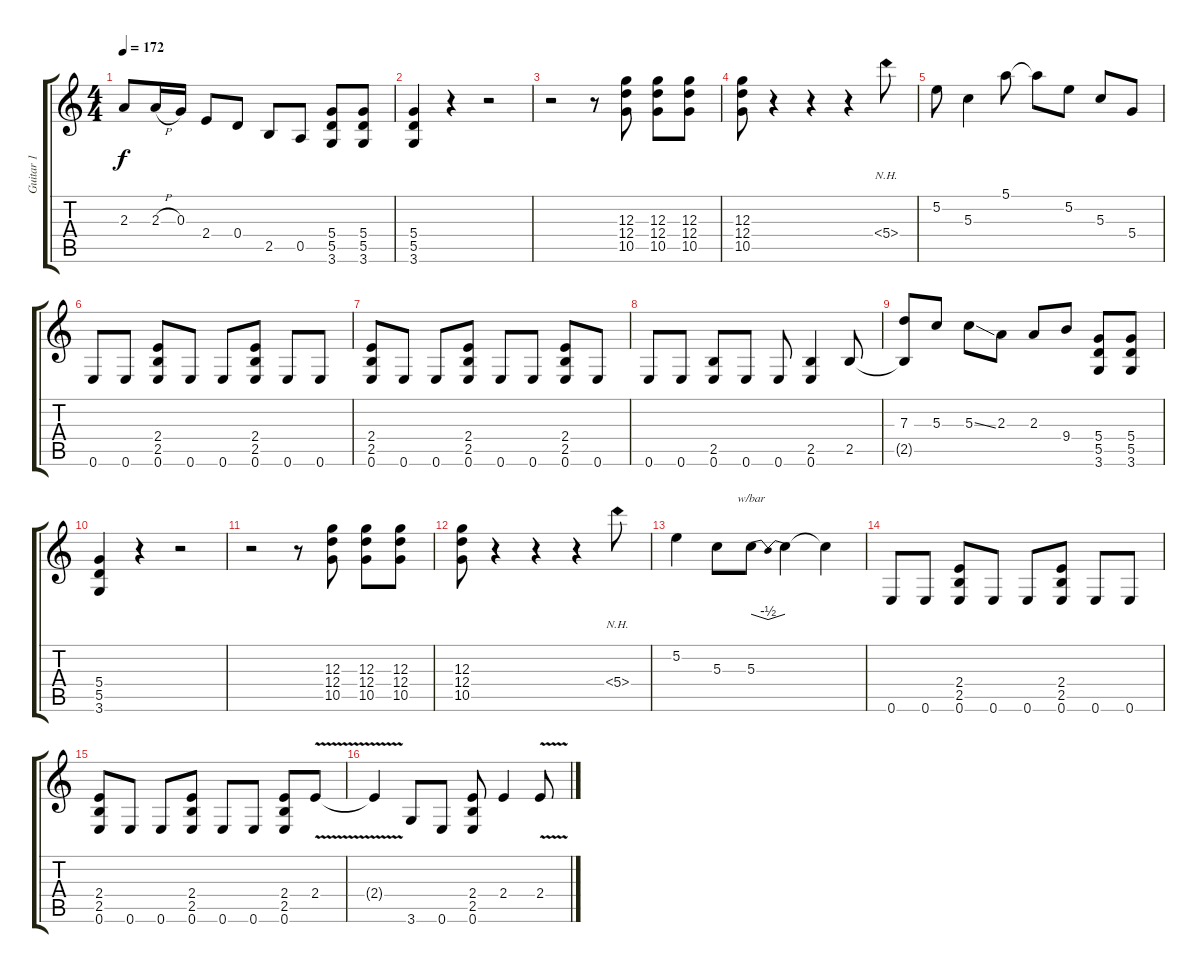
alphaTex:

\track ("Guitar 1" "Guitar 1") {instrument overdrivenguitar}
\staff {score tabs}
\tuning (E4 B3 G3 D3 A2 E2) {hide}
\ts (4 4)
\tempo 172
\clef g2
\ks c
2.3{t}.8{dy f} 2.3{h}.16 0.3.16 2.4.8 0.4.8 2.5.8 0.5.8 (5.4 5.5 3.6).8 (5.4 5.5 3.6).8 |
(5.4 5.5 3.6).4 r.4 r.2 |
r.2 r.8 (12.3 12.4 10.5).8 (12.3 12.4 10.5).8 (12.3 12.4 10.5).8 |
(12.3 12.4 10.5).8 r.4 r.4 r.4 5.4{nh}.8 |
5.2.8 5.3.4 5.1.8 5.1{t}.8 5.2.8 5.3.8 5.4.8 |
0.6.8 0.6.8 (2.4 2.5 0.6).8 0.6.8 0.6.8 (2.4 2.5 0.6).8 0.6.8 0.6.8 |
(2.4 2.5 0.6).8 0.6.8 0.6.8 (2.4 2.5 0.6).8 0.6.8 0.6.8 (2.4 2.5 0.6).8 0.6.8 |
0.6.8 0.6.8 (2.5 0.6).8 0.6.8 0.6.8 (2.5 0.6).4 2.5.8 |
(7.3 2.5{t}).8 5.3.8 5.3{ss}.8 2.3.8 2.3.8 9.4.8 (5.4 5.5 3.6).8 (5.4 5.5 3.6).8 |
(5.4 5.5 3.6).4 r.4 r.2 |
r.2 r.8 (12.3 12.4 10.5).8 (12.3 12.4 10.5).8 (12.3 12.4 10.5).8 |
(12.3 12.4 10.5).8 r.4 r.4 r.4 5.4{nh}.8 |
5.2.4 5.3.8 5.3.8{tbe (dip default 0 0 30 -2 60 0)} 5.3{t}.4 5.3{t}.4 |
0.6.8 0.6.8 (2.4 2.5 0.6).8 0.6.8 0.6.8 (2.4 2.5 0.6).8 0.6.8 0.6.8 |
(2.4 2.5 0.6).8 0.6.8 0.6.8 (2.4 2.5 0.6).8 0.6.8 0.6.8 (2.4 2.5 0.6).8 2.4{v}.8 |
2.4{v t}.4 3.6.8 0.6.8 (2.4 2.5 0.6).8 2.4.4 2.4{v}.8
